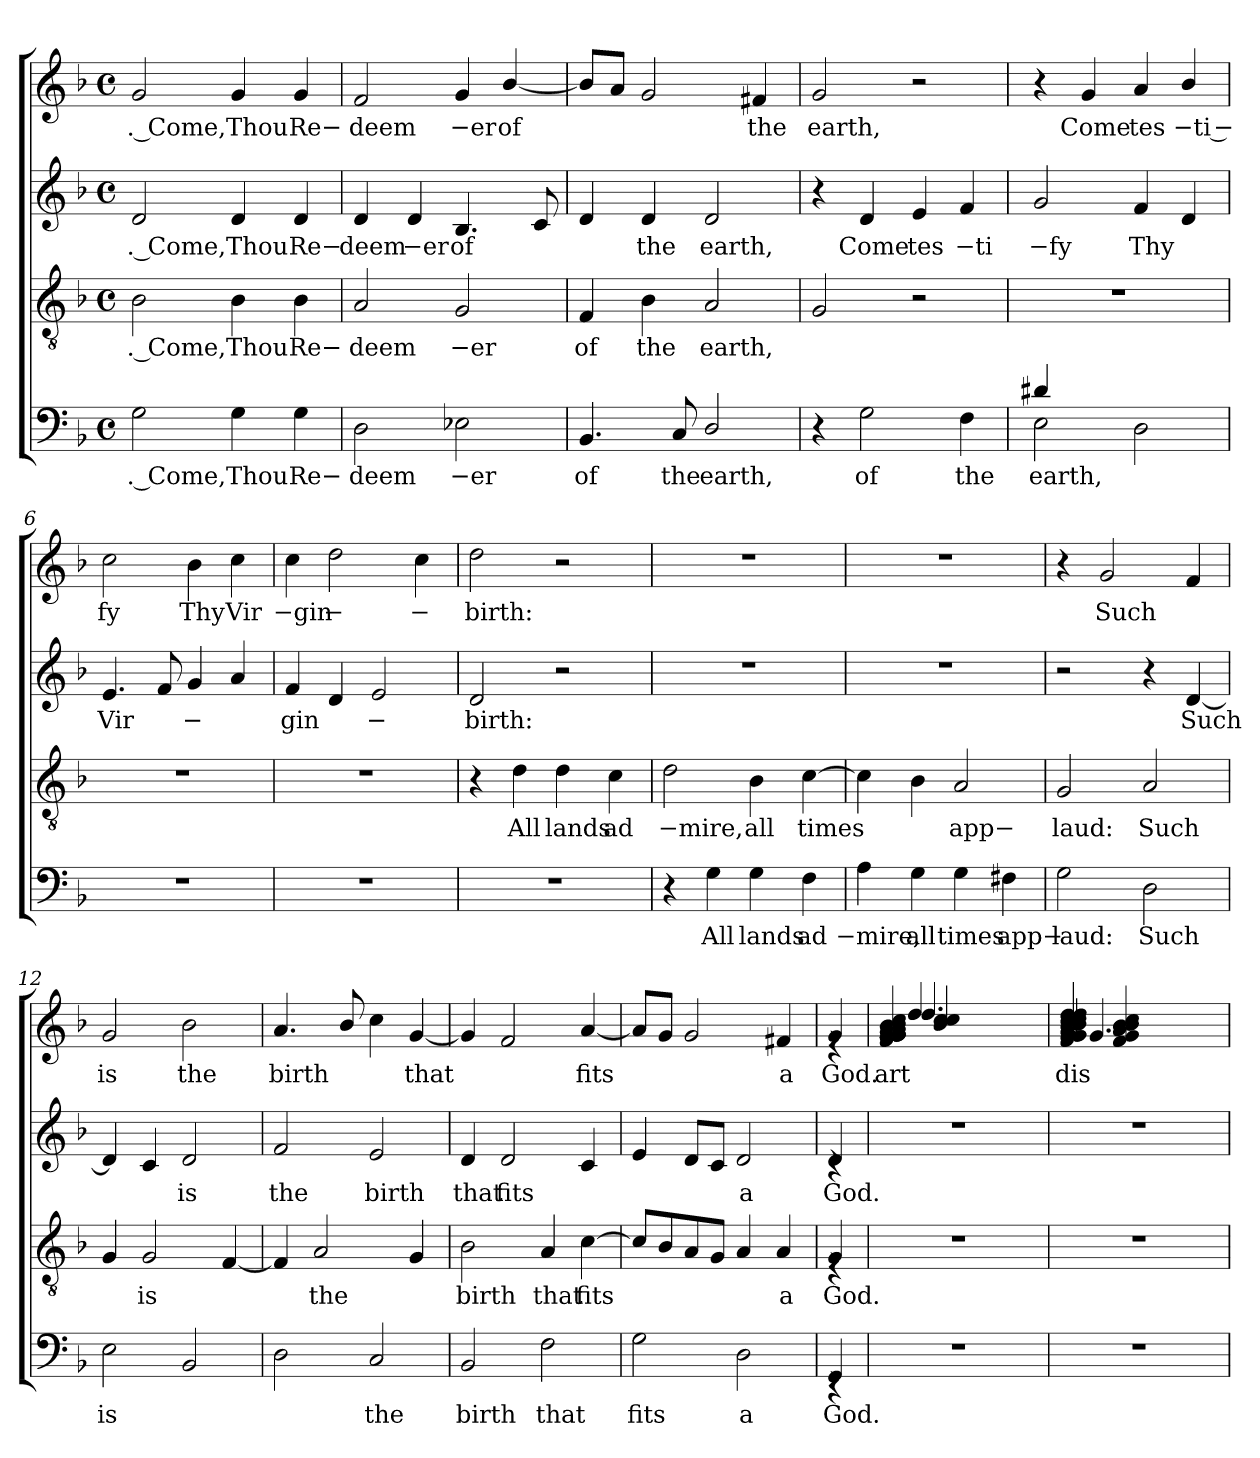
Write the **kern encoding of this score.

**kern	**text	**kern	**text	**kern	**text	**kern	**text
*part4	*part4	*part3	*part3	*part2	*part2	*part1	*part1
*staff4	*staff4	*staff3	*staff3	*staff2	*staff2	*staff1	*staff1
*clefF4	*	*clefGv2	*	*clefG2	*	*clefG2	*
*k[b-]	*	*k[b-]	*	*k[b-]	*	*k[b-]	*
*F:	*	*F:	*	*F:	*	*F:	*
*M4/4	*	*M4/4	*	*M4/4	*	*M4/4	*
*met(c)	*	*met(c)	*	*met(c)	*	*met(c)	*
=1	=1	=1	=1	=1	=1	=1	=1
!	!LO:LY:b:rj	!	!LO:LY:b:rj	!	!LO:LY:b:rj	!	!LO:LY:b:rj
2G\	. Come,	2B-\	. Come,	2d/	. Come,	2g/	. Come,
!	!LO:LY:b	!	!LO:LY:b	!	!LO:LY:b	!	!LO:LY:b
4G\	Thou	4B-\	Thou	4d/	Thou	4g/	Thou
!	!LO:LY:b	!	!LO:LY:b	!	!LO:LY:b	!	!LO:LY:b
4G\	Re−	4B-\	Re−	4d/	Re−	4g/	Re−
=2	=2	=2	=2	=2	=2	=2	=2
!	!LO:LY:b	!	!LO:LY:b	!	!LO:LY:b	!	!LO:LY:b
2D\	deem	2A/	deem	4d/	deem	2f/	deem
!	!	!	!	!	!LO:LY:b:rj	!	!
.	.	.	.	4d/	−er	.	.
!	!LO:LY:b:rj	!	!LO:LY:b:rj	!	!LO:LY:b	!	!LO:LY:b:rj
2E-X\	−er	2G/	−er	4.B-/	of	4g/	−er
!	!	!	!	!	!	!	!LO:LY:b
.	.	.	.	.	.	[<4b-/	of
.	.	.	.	8c/	.	.	.
=3	=3	=3	=3	=3	=3	=3	=3
!	!LO:LY:b	!	!LO:LY:b	!	!	!	!
4.BB-/	of	4F/	of	4d/	.	8b-/L]	.
.	.	.	.	.	.	8a/J	.
!	!	!	!LO:LY:b	!	!LO:LY:b	!	!
.	.	4B-\	the	4d/	the	2g/	.
!	!LO:LY:b	!	!	!	!	!	!
8C/	the	.	.	.	.	.	.
!	!LO:LY:b	!	!LO:LY:b	!	!LO:LY:b	!	!
2D/	earth,	2A/	earth,	2d/	earth,	.	.
!	!	!	!	!	!	!	!LO:LY:b
.	.	.	.	.	.	4f#X/	the
=4	=4	=4	=4	=4	=4	=4	=4
!	!	!	!	!	!	!	!LO:LY:b
4r	.	2G/	.	4r	.	2g/	earth,
!	!LO:LY:b	!	!	!	!LO:LY:b	!	!
2G\	of	.	.	4d/	Come	.	.
!	!	!	!	!	!LO:LY:b	!	!
.	.	2r	.	4e/	tes	2r	.
!	!LO:LY:b	!	!	!	!LO:LY:b:rj	!	!
4F\	the	.	.	4f/	−ti	.	.
=5	=5	=5	=5	=5	=5	=5	=5
!LO:N:head=solid	!LO:LY:b	!	!	!	!LO:LY:b:rj	!	!
*^	*	*	*	*	*	*	*
4d#X/	2E\	earth,	1r	.	2g/	−fy	4r	.
!	!	!	!	!	!	!	!	!LO:LY:b
2.ryy	.	.	.	.	.	.	4g/	Come
!	!	!	!	!	!	!LO:LY:b	!	!LO:LY:b
.	2D\	.	.	.	4f/	Thy	4a/	tes
!	!	!	!	!	!	!	!	!LO:LY:b:rj
.	.	.	.	.	4d/	.	4b-/	−ti −
*v	*v	*	*	*	*	*	*	*
!!LO:LB:g=z
=6	=6	=6	=6	=6	=6	=6	=6
!	!	!	!	!	!LO:LY:b	!	!LO:LY:b
1r	.	1r	.	4.e/	Vir	2cc\	fy
.	.	.	.	8f/	.	.	.
!	!	!	!	!	!LO:LY:b	!	!LO:LY:b
.	.	.	.	4g/	−	4b-\	Thy
!	!	!	!	!	!	!	!LO:LY:b
.	.	.	.	4a/	.	4cc\	Vir
=7	=7	=7	=7	=7	=7	=7	=7
!	!	!	!	!	!LO:LY:b	!	!LO:LY:b:rj
1r	.	1r	.	4f/	gin	4cc\	−gin
!	!	!	!	!	!	!	!LO:LY:b
.	.	.	.	4d/	.	2dd\	−
!	!	!	!	!	!LO:LY:b	!	!
.	.	.	.	2e/	−	.	.
!	!	!	!	!	!	!	!LO:LY:b
.	.	.	.	.	.	4cc\	−
=8	=8	=8	=8	=8	=8	=8	=8
!	!	!	!	!	!LO:LY:b	!	!LO:LY:b
1r	.	4r	.	2d/	birth:	2dd\	birth:
!	!	!	!LO:LY:b	!	!	!	!
.	.	4d\	All	.	.	.	.
!	!	!	!LO:LY:b	!	!	!	!
.	.	4d\	lands	2r	.	2r	.
!	!	!	!LO:LY:b	!	!	!	!
.	.	4c\	ad	.	.	.	.
=9	=9	=9	=9	=9	=9	=9	=9
!	!	!	!LO:LY:b:rj	!	!	!	!
4r	.	2d\	−mire,	1r	.	1r	.
!	!LO:LY:b	!	!	!	!	!	!
4G\	All	.	.	.	.	.	.
!	!LO:LY:b	!	!LO:LY:b	!	!	!	!
4G\	lands	4B-\	all	.	.	.	.
!	!LO:LY:b	!	!LO:LY:b	!	!	!	!
4F\	ad	[>4c\	times	.	.	.	.
=10	=10	=10	=10	=10	=10	=10	=10
!	!LO:LY:b:rj	!	!	!	!	!	!
4A\	−mire,	4c\]	.	1r	.	1r	.
!	!LO:LY:b	!	!	!	!	!	!
4G\	all	4B-\	.	.	.	.	.
!	!LO:LY:b	!	!LO:LY:b	!	!	!	!
4G\	times	2A/	app−	.	.	.	.
!	!LO:LY:b	!	!	!	!	!	!
4F#X\	app−	.	.	.	.	.	.
!!LO:LB:g=z
=11	=11	=11	=11	=11	=11	=11	=11
!	!LO:LY:b	!	!LO:LY:b	!	!	!	!
2G\	laud:	2G/	laud:	2r	.	4r	.
!	!	!	!	!	!	!	!LO:LY:b
.	.	.	.	.	.	2g/	Such
!	!LO:LY:b	!	!LO:LY:b	!	!	!	!
2D\	Such	2A/	Such	4r	.	.	.
!	!	!	!	!	!LO:LY:b	!	!
.	.	.	.	[<4d/	Such	4f/	.
=12	=12	=12	=12	=12	=12	=12	=12
!	!LO:LY:b	!	!	!	!	!	!LO:LY:b
2E\	is	4G/	.	4d/]	.	2g/	is
!	!	!	!LO:LY:b	!	!	!	!
.	.	2G/	is	4c/	.	.	.
!	!	!	!	!	!LO:LY:b	!	!LO:LY:b
2BB-/	.	.	.	2d/	is	2b-\	the
.	.	[<4F/	.	.	.	.	.
=13	=13	=13	=13	=13	=13	=13	=13
!	!	!	!	!	!LO:LY:b	!	!LO:LY:b
2D\	.	4F/]	.	2f/	the	4.a/	birth
!	!	!	!LO:LY:b	!	!	!	!
.	.	2A/	the	.	.	.	.
.	.	.	.	.	.	8b-/	.
!	!LO:LY:b	!	!	!	!LO:LY:b	!	!
2C/	the	.	.	2e/	birth	4cc\	.
!	!	!	!	!	!	!	!LO:LY:b
.	.	4G/	.	.	.	[<4g/	that
=14	=14	=14	=14	=14	=14	=14	=14
!	!LO:LY:b	!	!LO:LY:b	!	!LO:LY:b	!	!
2BB-/	birth	2B-\	birth	4d/	that	4g/]	.
!	!	!	!	!	!LO:LY:b	!	!
.	.	.	.	2d/	fits	2f/	.
!	!LO:LY:b	!	!LO:LY:b	!	!	!	!
2F\	that	4A/	that	.	.	.	.
!	!	!	!LO:LY:b	!	!	!	!LO:LY:b
.	.	[>4c\	fits	4c/	.	[<4a/	fits
=15	=15	=15	=15	=15	=15	=15	=15
!	!LO:LY:b	!	!	!	!	!	!
2G\	fits	8c/L]	.	4e/	.	8a/L]	.
.	.	8B-/	.	.	.	8g/J	.
.	.	8A/	.	8d/L	.	2g/	.
.	.	8G/J	.	8c/J	.	.	.
!	!LO:LY:b	!	!	!	!LO:LY:b	!	!
2D\	a	4A/	.	2d/	a	.	.
!	!	!	!LO:LY:b	!	!	!	!LO:LY:b
.	.	4A/	a	.	.	4f#X/	a
=16	=16	=16	=16	=16	=16	=16	=16
!LO:N:head=solid	!LO:LY:b	!LO:N:head=solid	!LO:LY:b	!LO:N:head=solid	!LO:LY:b	!LO:N:head=solid	!LO:LY:b
*^	*	*^	*	*^	*	*^	*
4GG/	4rEE	God.	4G/	4rE	God.	4d/	4rB	God.	4g/	4re	God.
!!LO:PB:g=z
=17!	=17!	=17!	=17!	=17!	=17!	=17!	=17!	=17!	=17!	=17!	=17!
!	!	!	!	!	!	!	!	!	!	!	!LO:LY:b:rj
*	*	*	*	*	*	*	*	*	*	*^	*
!	!	!	!	!	!	!	!	!	!	!	!	!LO:LY:b
*	*	*	*	*	*	*	*	*	*	*	*^	*
!	!	!	!	!	!	!	!	!	!	!	!	!	!LO:LY:b:rj
*v	*v	*	*	*	*	*v	*v	*	*	*	*	*	*
*	*	*v	*v	*	*	*	*	*	*	*	*
1r	.	1r	.	1r	.	4f/ 4g/ 4g/ 4g/ 4g/ 4g/ 4g/ 4a/ 4a/ 4b-/ 4b-/ 4cc/	4dd/)	4.dd/	(4b-/ 4cc/ 4cc/	art
.	.	.	.	.	.	2ryy	2ryy	.	2ryy	.
.	.	.	.	.	.	.	.	2ryy	.	.
.	.	.	.	.	.	8ryy	8ryy	.	8ryy	.
.	.	.	.	.	.	8ryy	8ryy	8ryy	8ryy	.
!!LO:LB:g=z	!!	!!	!!
=18	=18	=18	=18	=18	=18	=18	=18	=18	=18	=18
!	!	!	!	!	!	!	!	!	!	!LO:LY:b
!	!	!	!	!	!	!	!	!	!	!LO:LY:b
!	!	!	!	!	!	!	!	!	!	!LO:LY:b
!	!	!	!	!	!	!	!	!	!	!LO:LY:b
1r	.	1r	.	1r	.	(4f/ 4g/ 4g/ 4g/ 4a/ 4b-/ 4b-/ 4cc/ 4cc/ 4dd/ 4dd/ 4dd/	4g/)	4.g/	(<(<(4f/ 4g/ 4a/ 4b-/ 4b-/ 4cc/	dis
.	.	.	.	.	.	2ryy	2ryy	.	2ryy	.
.	.	.	.	.	.	.	.	2ryy	.	.
.	.	.	.	.	.	8ryy	8ryy	.	8ryy	.
.	.	.	.	.	.	8ryy	8ryy	8ryy	8ryy	.
*	*	*	*	*	*	*v	*v	*v	*v	*
=	=	=	=	=	=	=	=
*-	*-	*-	*-	*-	*-	*-	*-
